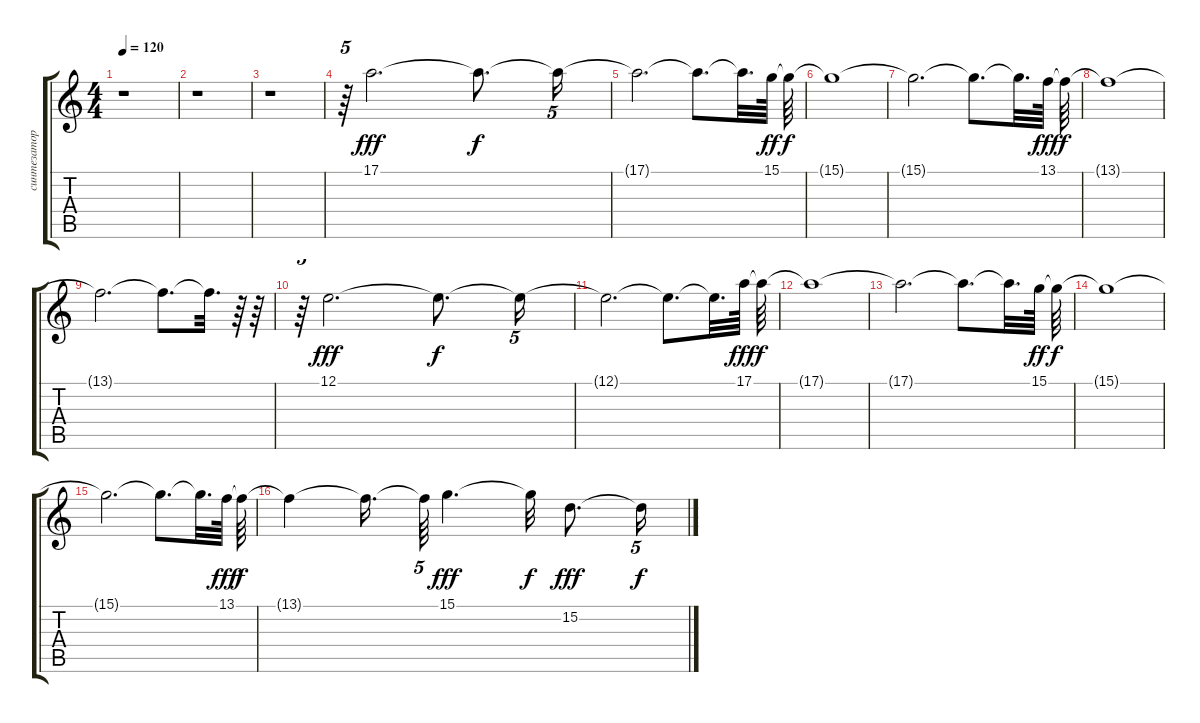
\track ("синтезатор" "синтезатор") {instrument stringensemble1}
\staff {score tabs}
\tuning (E4 B3 G3 D3 A2 E2) {hide}
\ts (4 4)
\tempo 120
\clef g2
\ks c
r.1{dy f} |
r.1 |
r.1 |
r.64{tu (5 4)} 17.1.2{d dy fff} 17.1{t}.8{d dy f} 17.1{t}.16{tu (5 4)} |
17.1{t}.2{d} 17.1{t}.8{d} 17.1{t}.32{d} 15.1.64{dy ff} 15.1{t}.64{dy f} |
15.1{t}.1 |
15.1{t}.2{d} 15.1{t}.8{d} 15.1{t}.32{d} 13.1.64{dy fff} 13.1{t}.64{dy f} |
13.1{t}.1 |
13.1{t}.2{d} 13.1{t}.8{d} 13.1{t}.32{d} r.64 r.64 |
r.64{tu (5 4)} 12.1.2{d dy fff} 12.1{t}.8{d dy f} 12.1{t}.16{tu (5 4)} |
12.1{t}.2{d} 12.1{t}.8{d} 12.1{t}.32{d} 17.1.64{dy fff} 17.1{t}.64{dy f} |
17.1{t}.1 |
17.1{t}.2{d} 17.1{t}.8{d} 17.1{t}.32{d} 15.1.64{dy ff} 15.1{t}.64{dy f} |
15.1{t}.1 |
15.1{t}.2{d} 15.1{t}.8{d} 15.1{t}.32{d} 13.1.64{dy fff} 13.1{t}.64{dy f} |
13.1{t}.4 13.1{t}.16{d} 13.1{t}.64{tu (5 4)} 15.1.4{d dy fff} 15.1{t}.32{dy f} 15.2.8{d dy fff} 15.2{t}.16{tu (5 4) dy f}
